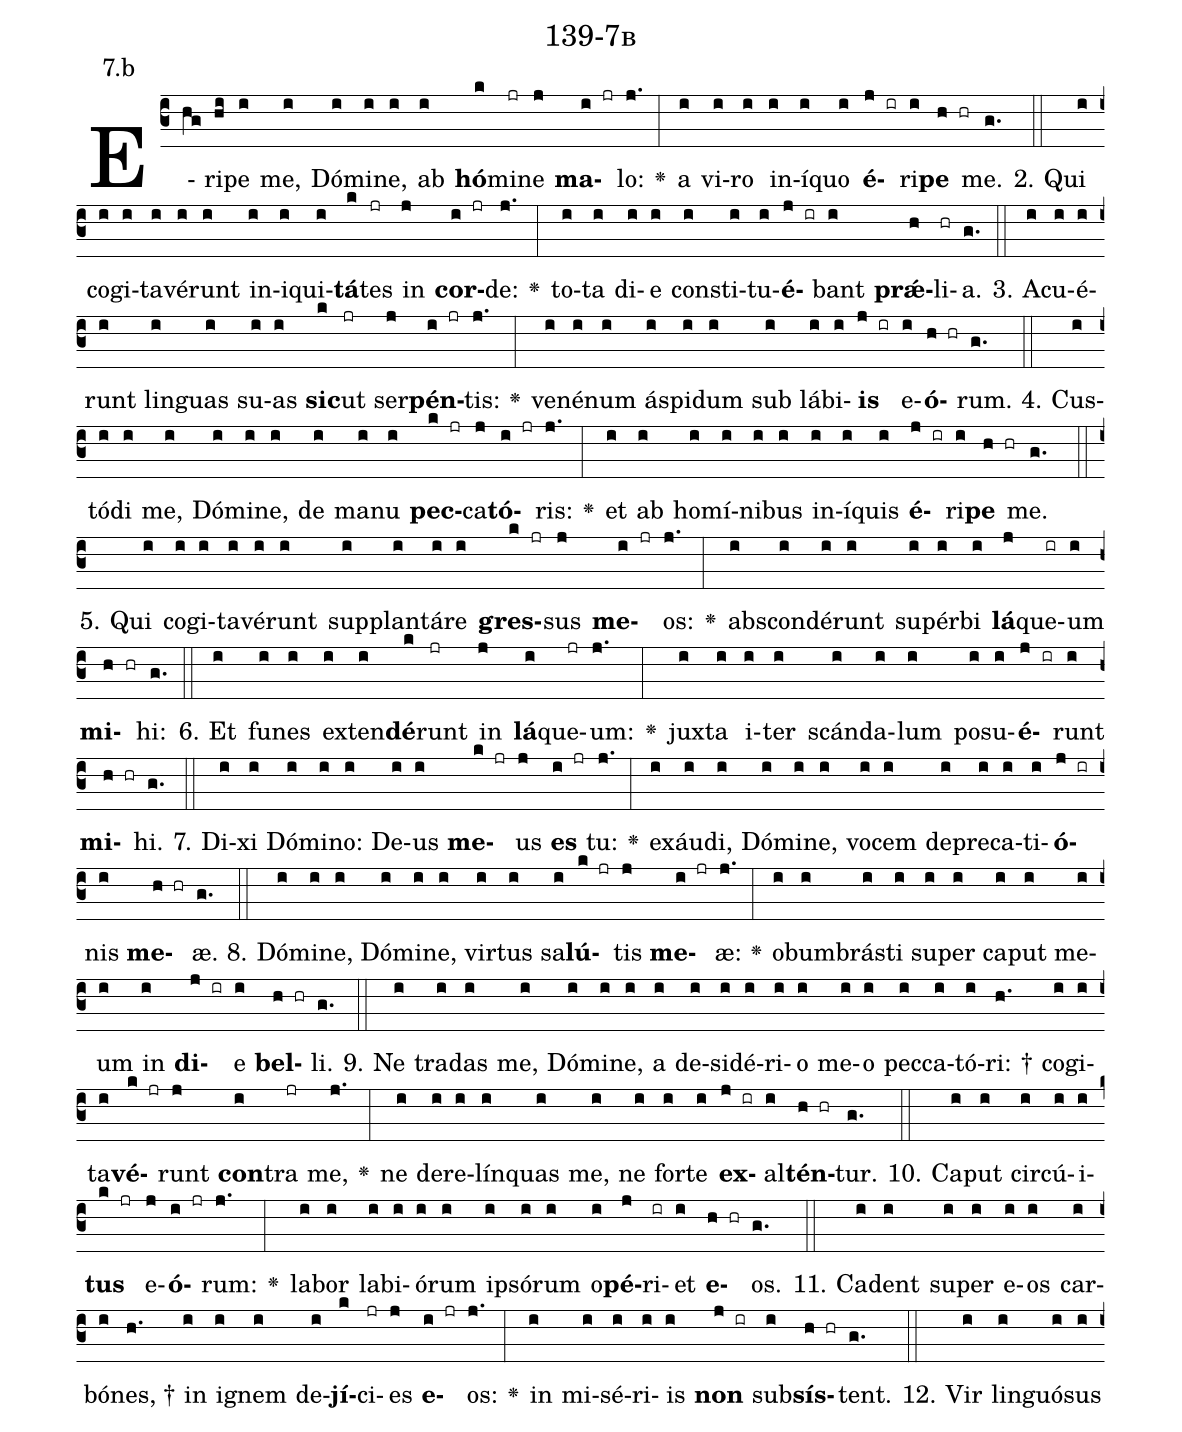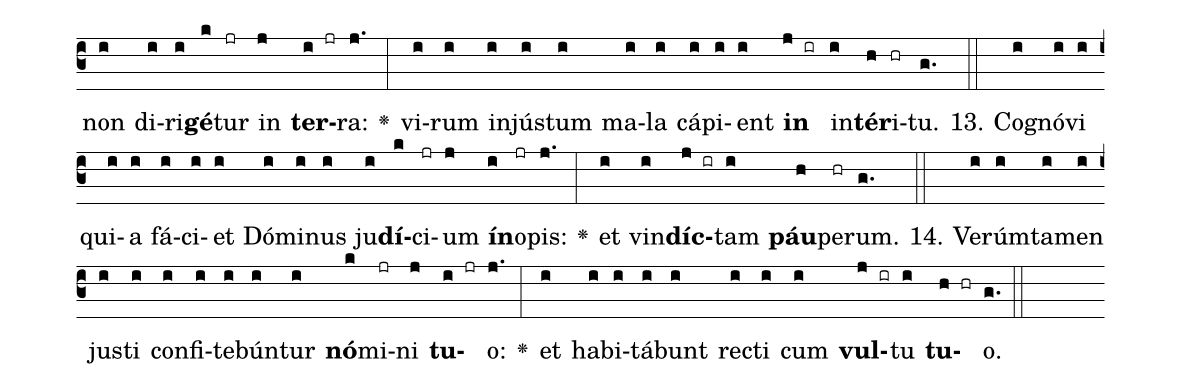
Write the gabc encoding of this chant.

name: 139-7b;
annotation: 7.b;
%%
(c3)E(hg)ri(hi)pe(i) me,(i) Dó(i)mi(i)ne,(i) ab(i) <b>hó</b>(k)mi(jr)ne(j) <b>ma</b>(i jr)lo:(j.) <v>\greheightstar</v>(:) a(i) vi(i)ro(i) in(i)í(i)quo(i) <b>é</b>(j ir)ri(i)<b>pe</b>(h hr) me.(g.) (::)
2. Qui(i) co(i)gi(i)ta(i)vé(i)runt(i) in(i)i(i)qui(i)<b>tá</b>(k)tes(jr) in(j) <b>cor</b>(i jr)de:(j.) <v>\greheightstar</v>(:) to(i)ta(i) di(i)e(i) con(i)sti(i)tu(i)<b>é</b>(j ir)bant(i) <b>prǽ</b>(h)li(hr)a.(g.) (::)
3. A(i)cu(i)é(i)runt(i) lin(i)guas(i) su(i)as(i) <b>sic</b>(k)ut(jr) ser(j)<b>pén</b>(i jr)tis:(j.) <v>\greheightstar</v>(:) ve(i)né(i)num(i) ás(i)pi(i)dum(i) sub(i) lá(i)bi(i)<b>is</b>(j ir) e(i)<b>ó</b>(h hr)rum.(g.) (::)
4. Cus(i)tó(i)di(i) me,(i) Dó(i)mi(i)ne,(i) de(i) ma(i)nu(i) <b>pec</b>(k jr)ca(j)<b>tó</b>(i jr)ris:(j.) <v>\greheightstar</v>(:) et(i) ab(i) ho(i)mí(i)ni(i)bus(i) in(i)í(i)quis(i) <b>é</b>(j ir)ri(i)<b>pe</b>(h hr) me.(g.) (::)
5. Qui(i) co(i)gi(i)ta(i)vé(i)runt(i) sup(i)plan(i)tá(i)re(i) <b>gres</b>(k jr)sus(j) <b>me</b>(i jr)os:(j.) <v>\greheightstar</v>(:) abs(i)con(i)dé(i)runt(i) su(i)pér(i)bi(i) <b>lá</b>(j)que(ir)um(i) <b>mi</b>(h hr)hi:(g.) (::)
6. Et(i) fu(i)nes(i) ex(i)ten(i)<b>dé</b>(k)runt(jr) in(j) <b>lá</b>(i)que(jr)um:(j.) <v>\greheightstar</v>(:) jux(i)ta(i) i(i)ter(i) scán(i)da(i)lum(i) po(i)su(i)<b>é</b>(j ir)runt(i) <b>mi</b>(h hr)hi.(g.) (::)
7. Di(i)xi(i) Dó(i)mi(i)no:(i) De(i)us(i) <b>me</b>(k jr)us(j) <b>es</b>(i jr) tu:(j.) <v>\greheightstar</v>(:) ex(i)áu(i)di,(i) Dó(i)mi(i)ne,(i) vo(i)cem(i) de(i)pre(i)ca(i)ti(i)<b>ó</b>(j ir)nis(i) <b>me</b>(h hr)æ.(g.) (::)
8. Dó(i)mi(i)ne,(i) Dó(i)mi(i)ne,(i) vir(i)tus(i) sa(i)<b>lú</b>(k jr)tis(j) <b>me</b>(i jr)æ:(j.) <v>\greheightstar</v>(:) ob(i)um(i)brás(i)ti(i) su(i)per(i) ca(i)put(i) me(i)um(i) in(i) <b>di</b>(j ir)e(i) <b>bel</b>(h hr)li.(g.) (::)
9. Ne(i) tra(i)das(i) me,(i) Dó(i)mi(i)ne,(i) a(i) de(i)si(i)dé(i)ri(i)o(i) me(i)o(i) pec(i)ca(i)tó(i)ri: †(h.) co(i)gi(i)ta(i)<b>vé</b>(k jr)runt(j) <b>con</b>(i)tra(jr) me,(j.) <v>\greheightstar</v>(:) ne(i) de(i)re(i)lín(i)quas(i) me,(i) ne(i) for(i)te(i) <b>ex</b>(j ir)al(i)<b>tén</b>(h hr)tur.(g.) (::)
10. Ca(i)put(i) cir(i)cú(i)i(i)<b>tus</b>(k jr) e(j)<b>ó</b>(i jr)rum:(j.) <v>\greheightstar</v>(:) la(i)bor(i) la(i)bi(i)ó(i)rum(i) ip(i)só(i)rum(i) o(i)<b>pé</b>(j)ri(ir)et(i) <b>e</b>(h hr)os.(g.) (::)
11. Ca(i)dent(i) su(i)per(i) e(i)os(i) car(i)bó(i)nes, †(h.) in(i) i(i)gnem(i) de(i)<b>jí</b>(k)ci(jr)es(j) <b>e</b>(i jr)os:(j.) <v>\greheightstar</v>(:) in(i) mi(i)sé(i)ri(i)is(i) <b>non</b>(j ir) sub(i)<b>sís</b>(h hr)tent.(g.) (::)
12. Vir(i) lin(i)guó(i)sus(i) non(i) di(i)ri(i)<b>gé</b>(k)tur(jr) in(j) <b>ter</b>(i jr)ra:(j.) <v>\greheightstar</v>(:) vi(i)rum(i) in(i)jús(i)tum(i) ma(i)la(i) cá(i)pi(i)ent(i) <b>in</b>(j ir) in(i)<b>tér</b>(h)i(hr)tu.(g.) (::)
13. Co(i)gnó(i)vi(i) qui(i)a(i) fá(i)ci(i)et(i) Dó(i)mi(i)nus(i) ju(i)<b>dí</b>(k)ci(jr)um(j) <b>ín</b>(i)o(jr)pis:(j.) <v>\greheightstar</v>(:) et(i) vin(i)<b>díc</b>(j ir)tam(i) <b>páu</b>(h)pe(hr)rum.(g.) (::)
14. Ve(i)rúm(i)ta(i)men(i) jus(i)ti(i) con(i)fi(i)te(i)bún(i)tur(i) <b>nó</b>(k)mi(jr)ni(j) <b>tu</b>(i jr)o:(j.) <v>\greheightstar</v>(:) et(i) ha(i)bi(i)tá(i)bunt(i) rec(i)ti(i) cum(i) <b>vul</b>(j ir)tu(i) <b>tu</b>(h hr)o.(g.) (::)
